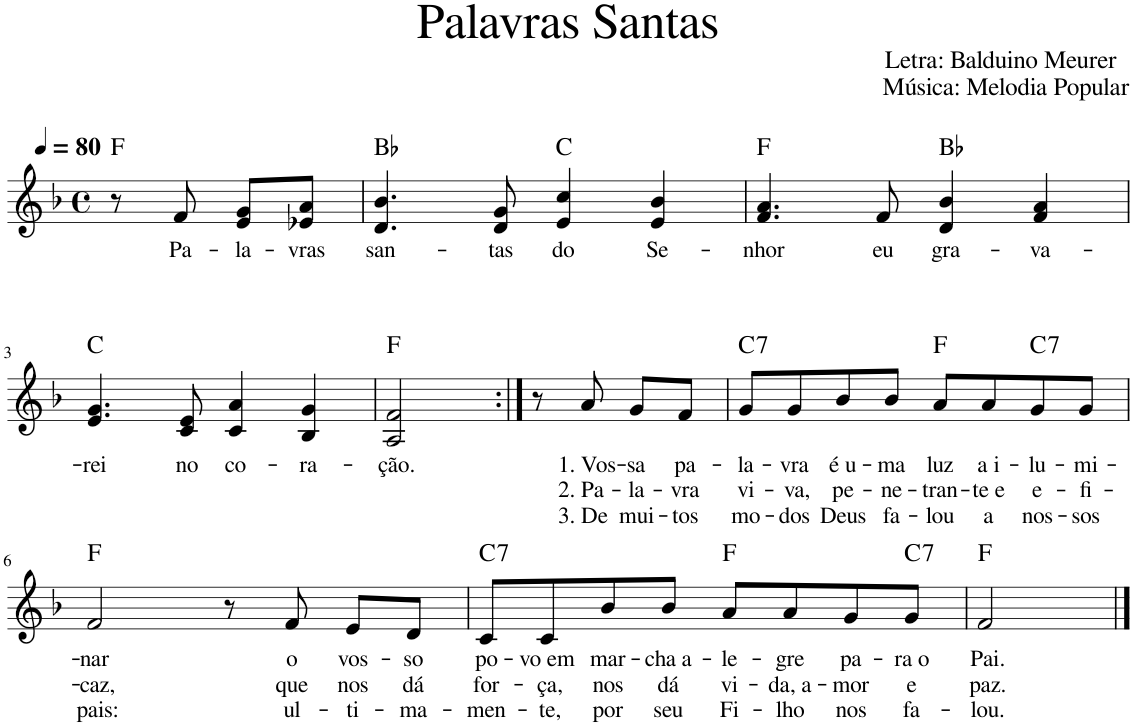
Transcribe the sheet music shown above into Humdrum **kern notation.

**kern	**text	**text	**text	**harte
*part1	*part1	*part1	*part1	*part1
*staff1	*staff1	*staff1	*staff1	*
*I"Voz	*	*	*	*
*I'Vo.	*	*	*	*
*clefG2	*	*	*	*
*k[b-]	*	*	*	*
*M4/4	*	*	*	*
*met(c)	*	*	*	*
*MM80	*	*	*	*
=	=	=	=	=
8r	.	.	.	F:maj
!	!LO:LY:b	!	!	!
8f/	Pa-	.	.	.
!	!LO:LY:b	!	!	!
8e/ 8g/L	-la-	.	.	.
!	!LO:LY:b	!	!	!
8e-X/ 8a/J	-vras	.	.	.
=1	=1	=1	=1	=1
!	!LO:LY:b	!	!	!
4.d/ 4.b-/	san-	.	.	Bb:maj
!	!LO:LY:b	!	!	!
8d/ 8g/	-tas	.	.	.
!	!LO:LY:b	!	!	!
4e/ 4cc/	do	.	.	C:maj
!	!LO:LY:b	!	!	!
4e/ 4b-/	Se-	.	.	.
=2	=2	=2	=2	=2
!	!LO:LY:b	!	!	!
4.f/ 4.a/	-nhor	.	.	F:maj
!	!LO:LY:b	!	!	!
8f/	eu	.	.	.
!	!LO:LY:b	!	!	!
4d/ 4b-/	gra-	.	.	Bb:maj
!	!LO:LY:b	!	!	!
4f/ 4a/	-va-	.	.	.
!!LO:LB:g=z
=3	=3	=3	=3	=3
!	!LO:LY:b	!	!	!
4.e/ 4.g/	-rei	.	.	C:maj
!	!LO:LY:b	!	!	!
8c/ 8e/	no	.	.	.
!	!LO:LY:b	!	!	!
4c/ 4a/	co-	.	.	.
!	!LO:LY:b	!	!	!
4B-/ 4g/	-ra-	.	.	.
=4	=4	=4	=4	=4
!	!LO:LY:b	!	!	!
2A/ 2f/	-ção.	.	.	F:maj
8r	.	.	.	.
!	!LO:LY:b	!LO:LY:b	!LO:LY:b	!
8a/	1. Vos-	2. Pa-	3. De	.
!	!LO:LY:b	!LO:LY:b	!LO:LY:b	!
8g/L	-sa	-la-	mui-	.
!	!LO:LY:b	!LO:LY:b	!LO:LY:b	!
8f/J	pa-	-vra	-tos	.
=5	=5	=5	=5	=5
!	!LO:LY:b	!LO:LY:b	!LO:LY:b	!LO:H:kt=7
8g/L	-la-	vi-	mo-	C:7
!	!LO:LY:b	!LO:LY:b	!LO:LY:b	!
8g/	-vra	-va,	-dos	.
!	!LO:LY:b	!LO:LY:b	!LO:LY:b	!
8b-/	é u-	pe-	Deus	.
!	!LO:LY:b	!LO:LY:b	!LO:LY:b	!
8b-/J	-ma	-ne-	fa-	.
!	!LO:LY:b	!LO:LY:b	!LO:LY:b	!
8a/L	luz	-tran-	lou	F:maj
!	!LO:LY:b	!LO:LY:b	!LO:LY:b	!
8a/	a i-	-te e	a	.
!	!LO:LY:b	!LO:LY:b	!LO:LY:b	!LO:H:kt=7
8g/	-lu-	e-	nos-	C:7
!	!LO:LY:b	!LO:LY:b	!LO:LY:b	!
8g/J	-mi-	-fi-	-sos	.
!!LO:LB:g=z
=6	=6	=6	=6	=6
!	!LO:LY:b	!LO:LY:b	!LO:LY:b	!
2f/	-nar	-caz,	pais:	F:maj
8r	.	.	.	.
!	!LO:LY:b	!LO:LY:b	!LO:LY:b	!
8f/	o	que	ul-	.
!	!LO:LY:b	!LO:LY:b	!LO:LY:b	!
8e/L	vos-	nos	-ti-	.
!	!LO:LY:b	!LO:LY:b	!LO:LY:b	!
8d/J	-so	dá	-ma-	.
=7	=7	=7	=7	=7
!	!LO:LY:b	!LO:LY:b	!LO:LY:b	!LO:H:kt=7
8c/L	po-	for-	-men-	C:7
!	!LO:LY:b	!LO:LY:b	!LO:LY:b	!
8c/	-vo em	-ça,	-te,	.
!	!LO:LY:b	!LO:LY:b	!LO:LY:b	!
8b-/	mar-	nos	por	.
!	!LO:LY:b	!LO:LY:b	!LO:LY:b	!
8b-/J	-cha a-	dá	seu	.
!	!LO:LY:b	!LO:LY:b	!LO:LY:b	!
8a/L	-le-	vi-	Fi-	F:maj
!	!LO:LY:b	!LO:LY:b	!LO:LY:b	!
8a/	-gre	-da, a-	-lho	.
!	!LO:LY:b	!LO:LY:b	!LO:LY:b	!
8g/	pa-	-mor	nos	.
!	!LO:LY:b	!LO:LY:b	!LO:LY:b	!LO:H:kt=7
8g/J	-ra o	e	fa-	C:7
=8	=8	=8	=8	=8
!	!LO:LY:b	!LO:LY:b	!LO:LY:b	!
2f/	Pai.	paz.	-lou.	F:maj
==	==	==	==	==
*-	*-	*-	*-	*-
